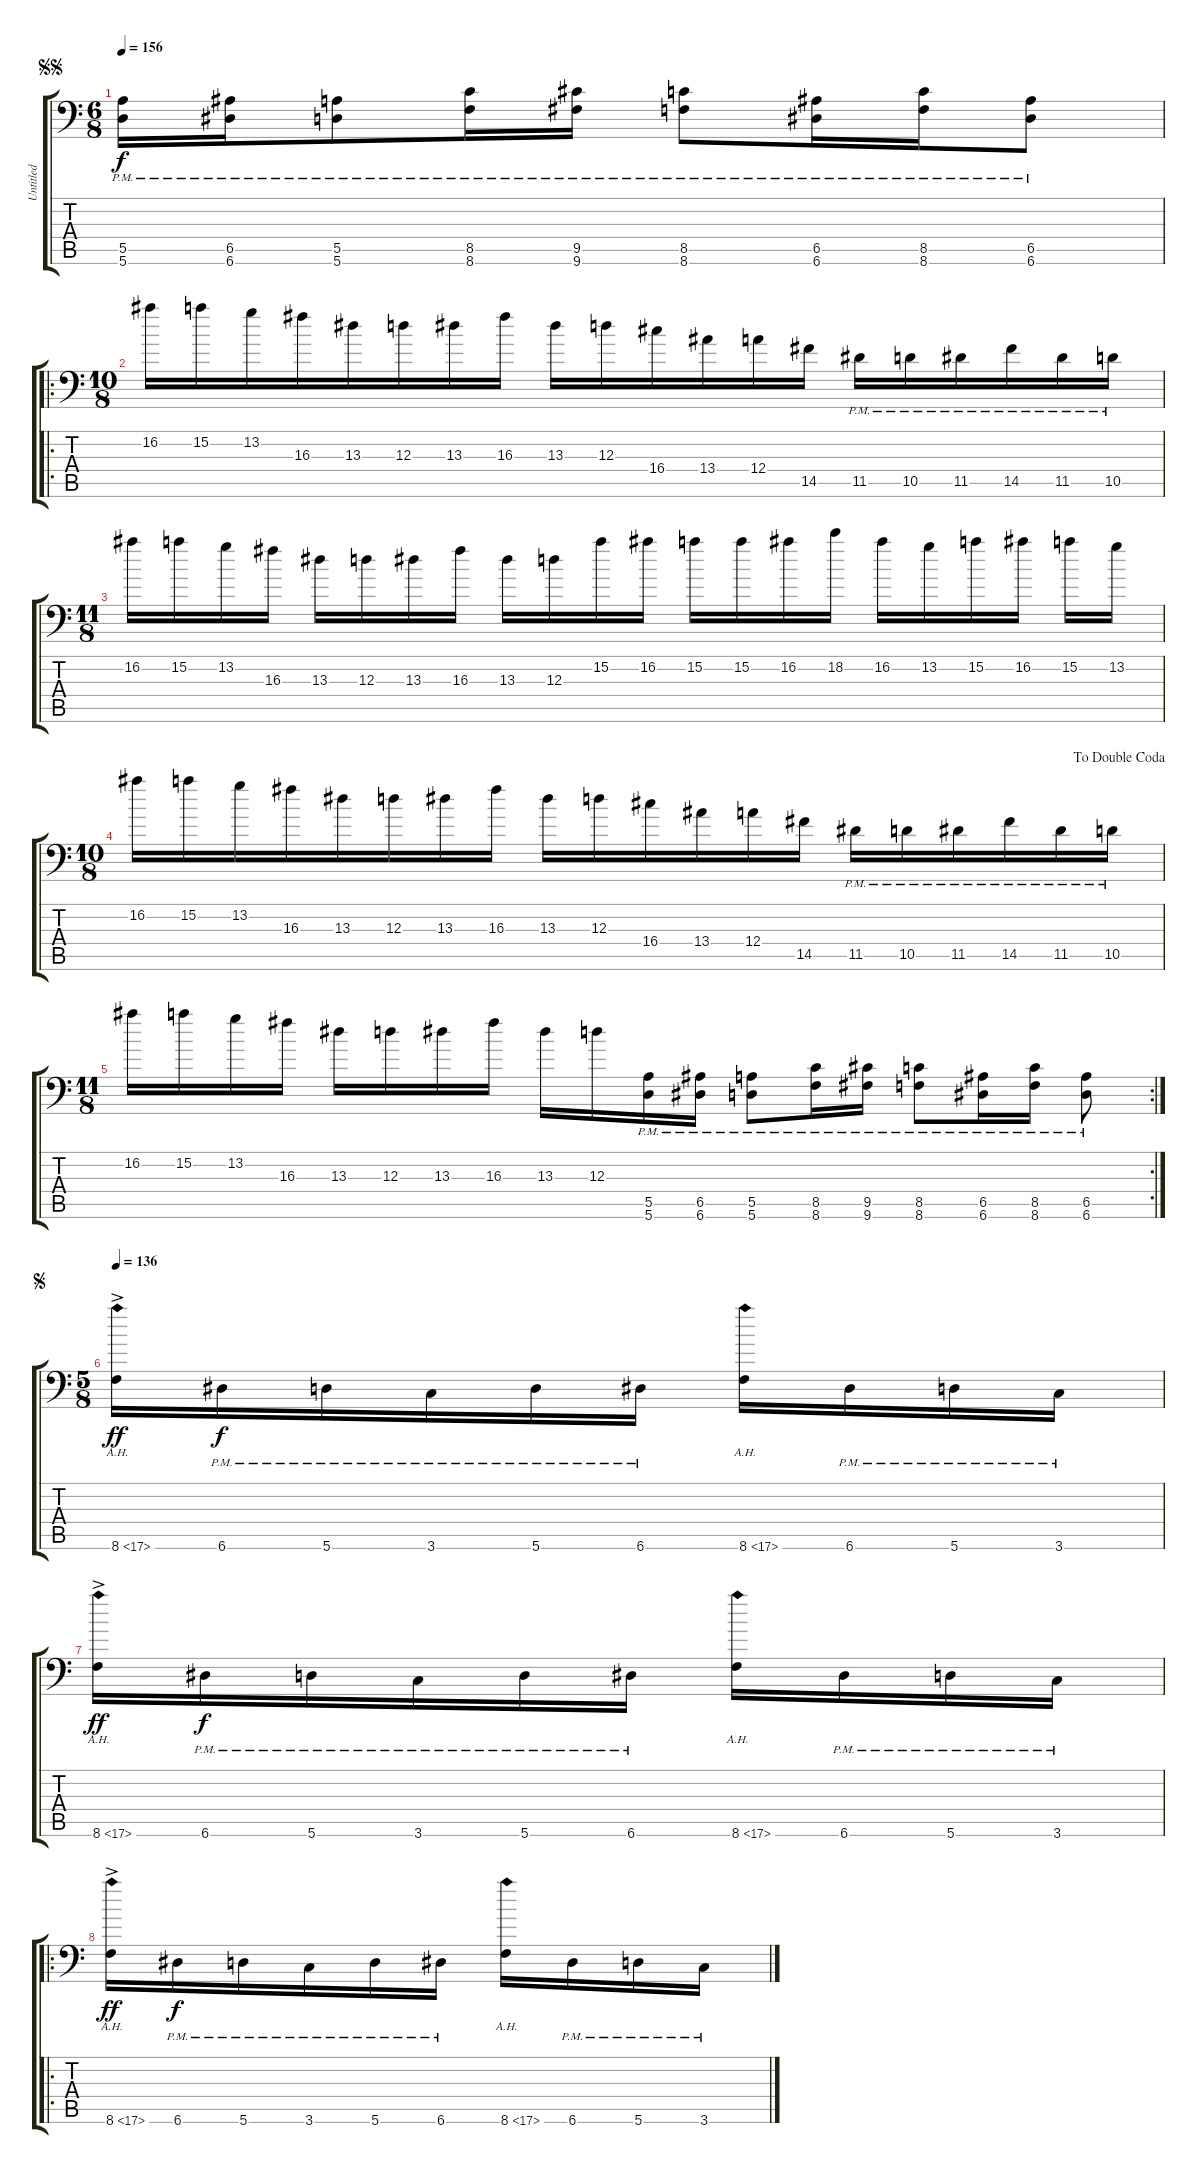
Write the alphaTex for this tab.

\track ("Untitled" "Untitled") {instrument distortionguitar}
\staff {score tabs}
\tuning (B3 Gb3 D3 A2 E2 A1) {hide}
\ts (6 8)
\jump segnosegno
\tempo 156
\clef f4
\ks c
(5.5{pm} 5.6{pm}).16{dy f instrument distortionguitar} (6.5{pm} 6.6{pm}).16 (5.5{pm} 5.6{pm}).8 (8.5{pm} 8.6{pm}).16 (9.5{pm} 9.6{pm}).16 (8.5{pm} 8.6{pm}).8 (6.5{pm} 6.6{pm}).16 (8.5{pm} 8.6{pm}).16 (6.5{pm} 6.6{pm}).8 |
\ro
\ts (10 8)
16.2.16 15.2.16 13.2.16 16.3.16 13.3.16 12.3.16 13.3.16 16.3.16 13.3.16 12.3.16 16.4.16 13.4.16 12.4.16 14.5.16 11.5{pm}.16 10.5{pm}.16 11.5{pm}.16 14.5{pm}.16 11.5{pm}.16 10.5{pm}.16 |
\ts (11 8)
16.2.16 15.2.16 13.2.16 16.3.16 13.3.16 12.3.16 13.3.16 16.3.16 13.3.16 12.3.16 15.2.16 16.2.16 15.2.16 15.2.16 16.2.16 18.2.16 16.2.16 13.2.16 15.2.16 16.2.16 15.2.16 13.2.16 |
\ts (10 8)
\jump dadoublecoda
16.2.16 15.2.16 13.2.16 16.3.16 13.3.16 12.3.16 13.3.16 16.3.16 13.3.16 12.3.16 16.4.16 13.4.16 12.4.16 14.5.16 11.5{pm}.16 10.5{pm}.16 11.5{pm}.16 14.5{pm}.16 11.5{pm}.16 10.5{pm}.16 |
\rc 2
\ts (11 8)
16.2.16 15.2.16 13.2.16 16.3.16 13.3.16 12.3.16 13.3.16 16.3.16 13.3.16 12.3.16 (5.5{pm} 5.6{pm}).16 (6.5{pm} 6.6{pm}).16 (5.5{pm} 5.6{pm}).8 (8.5{pm} 8.6{pm}).16 (9.5{pm} 9.6{pm}).16 (8.5{pm} 8.6{pm}).8 (6.5{pm} 6.6{pm}).16 (8.5{pm} 8.6{pm}).16 (6.5{pm} 6.6{pm}).8 |
\ts (5 8)
\jump segno
\tempo 136
8.6{ah 9 ac}.16{dy ff} 6.6{pm}.16{dy f} 5.6{pm}.16 3.6{pm}.16 5.6{pm}.16 6.6{pm}.16 8.6{ah 9}.16 6.6{pm}.16 5.6{pm}.16 3.6{pm}.16 |
8.6{ah 9 ac}.16{dy ff} 6.6{pm}.16{dy f} 5.6{pm}.16 3.6{pm}.16 5.6{pm}.16 6.6{pm}.16 8.6{ah 9}.16 6.6{pm}.16 5.6{pm}.16 3.6{pm}.16 |
\ro
8.6{ah 9 ac}.16{dy ff} 6.6{pm}.16{dy f} 5.6{pm}.16 3.6{pm}.16 5.6{pm}.16 6.6{pm}.16 8.6{ah 9}.16 6.6{pm}.16 5.6{pm}.16 3.6{pm}.16
